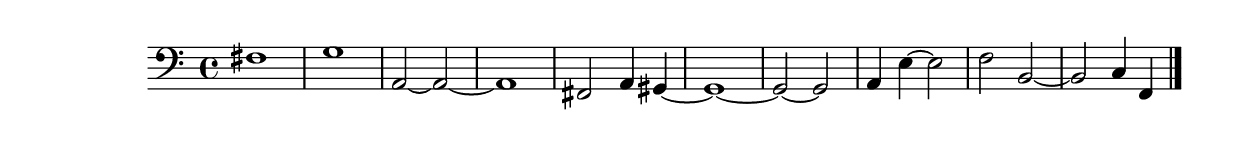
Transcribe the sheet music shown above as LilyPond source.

\new Staff  {
	\set Staff.midiInstrument="harpsichord"
	\key c \major
	\clef bass
	\relative c {
		fis1 |
		g |
		a,2~ a~ |
		a1~ |
		fis2 a4 gis~ |
		gis1~ |
		gis2~ gis |
		a4 e'~ e2 |
		f b,~ |
		b c4 f, |
	\bar "|."
	}

}
